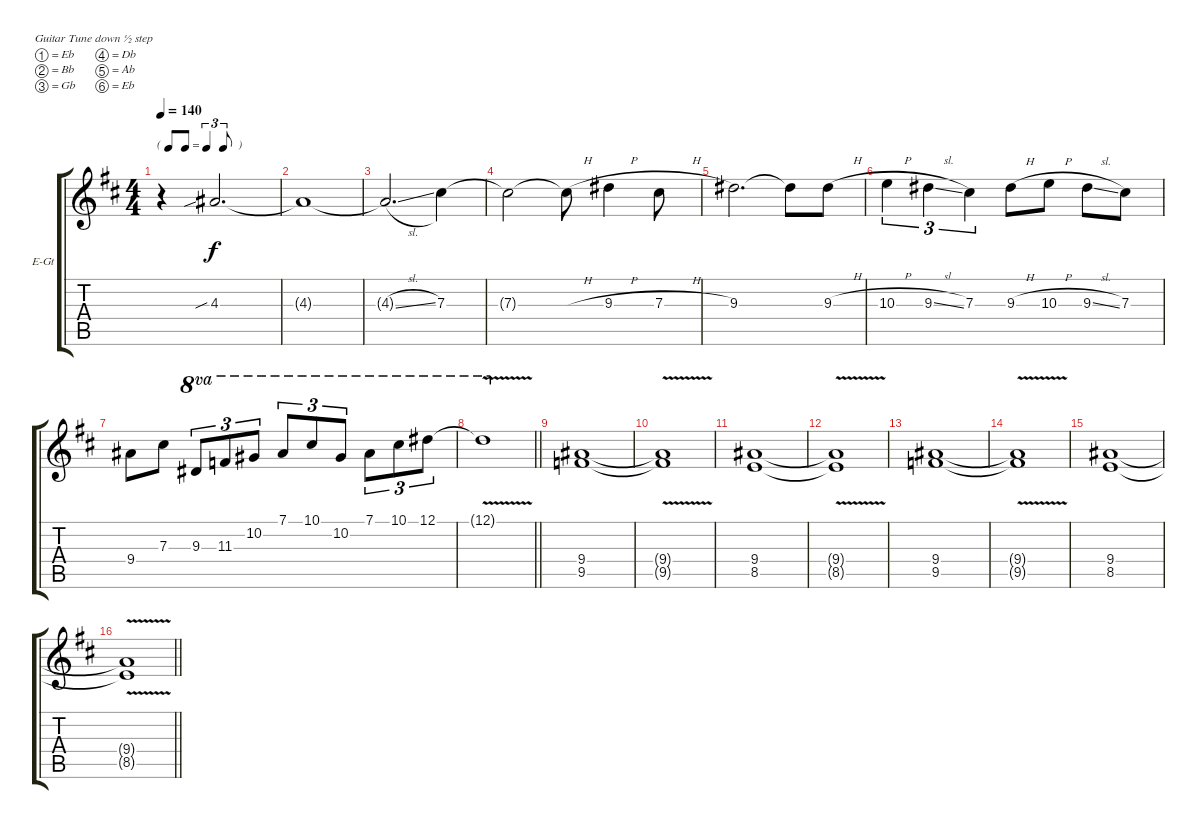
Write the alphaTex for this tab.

\bracketExtendMode groupsimilarinstruments
\firstSystemTrackNameOrientation horizontal
\otherSystemsTrackNameOrientation horizontal
\track ("Overdrive" "E-Gt") {instrument overdrivenguitar}
\staff {score tabs}
\tuning (Eb4 Bb3 Gb3 Db3 Ab2 Eb2)
\ts (4 4)
\tf triplet8th
\section ("" " ")
\tempo 140
\clef g2
\ks d
r.4{dy f} 4.3{sib}.2{d} |
4.3{t}.1 |
4.3{sl t}.2{d} 7.3.4 |
7.3{t}.2 7.3{h t}.8 9.3{h}.4 7.3{h}.8 |
9.3.2{d} 9.3{t}.8 9.3{h}.8 |
10.3{h}.4{tu (3 2)} 9.3{sl}.4{tu (3 2)} 7.3.4{tu (3 2)} 9.3{h}.8 10.3{h}.8 9.3{sl}.8 7.3.8 |
9.4.8 7.3.8 9.3.8{tu (3 2) ot 8va} 11.3.8{tu (3 2) ot 8va} 10.2.8{tu (3 2) ot 8va} 7.1.8{tu (3 2) ot 8va} 10.1.8{tu (3 2) ot 8va} 10.2.8{tu (3 2) ot 8va} 7.1.8{tu (3 2) ot 8va} 10.1.8{tu (3 2) ot 8va} 12.1.8{tu (3 2) ot 8va} |
\barLineRight lightlight
12.1{v t}.1{ot 8va} |
\section ("" " ")
(9.4 9.5).1 |
(9.4{v t} 9.5{v t}).1 |
(9.4 8.5).1 |
(9.4{v t} 8.5{v t}).1 |
(9.4 9.5).1 |
(9.4{v t} 9.5{v t}).1 |
(9.4 8.5).1 |
\barLineRight lightlight
(9.4{v t} 8.5{v t}).1
